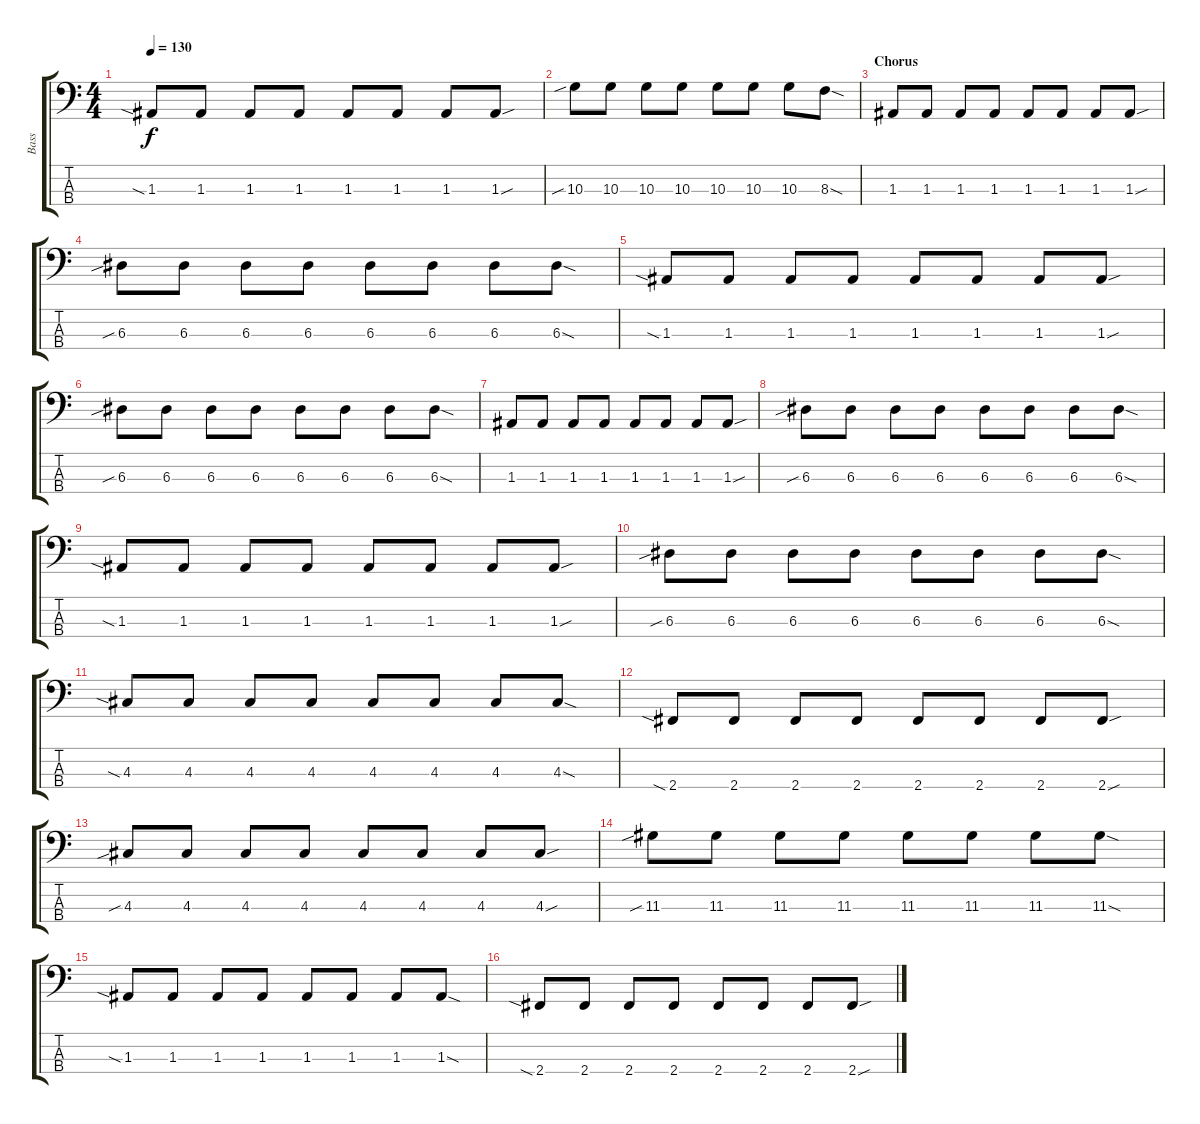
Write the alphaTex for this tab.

\track ("Bass" "Bass") {instrument electricbasspick}
\staff {score tabs}
\tuning (G2 D2 A1 E1) {hide}
\ts (4 4)
\tempo 130
\clef f4
\ks c
1.3{sia}.8{dy f} 1.3.8 1.3.8 1.3.8 1.3.8 1.3.8 1.3.8 1.3{sou}.8 |
10.3{sib}.8 10.3.8 10.3.8 10.3.8 10.3.8 10.3.8 10.3.8 8.3{sod}.8 |
\section ("" "Chorus")
1.3.8 1.3.8 1.3.8 1.3.8 1.3.8 1.3.8 1.3.8 1.3{sou}.8 |
6.3{sib}.8 6.3.8 6.3.8 6.3.8 6.3.8 6.3.8 6.3.8 6.3{sod}.8 |
1.3{sia}.8 1.3.8 1.3.8 1.3.8 1.3.8 1.3.8 1.3.8 1.3{sou}.8 |
6.3{sib}.8 6.3.8 6.3.8 6.3.8 6.3.8 6.3.8 6.3.8 6.3{sod}.8 |
1.3.8 1.3.8 1.3.8 1.3.8 1.3.8 1.3.8 1.3.8 1.3{sou}.8 |
6.3{sib}.8 6.3.8 6.3.8 6.3.8 6.3.8 6.3.8 6.3.8 6.3{sod}.8 |
1.3{sia}.8 1.3.8 1.3.8 1.3.8 1.3.8 1.3.8 1.3.8 1.3{sou}.8 |
6.3{sib}.8 6.3.8 6.3.8 6.3.8 6.3.8 6.3.8 6.3.8 6.3{sod}.8 |
4.3{sia}.8 4.3.8 4.3.8 4.3.8 4.3.8 4.3.8 4.3.8 4.3{sod}.8 |
2.4{sia}.8 2.4.8 2.4.8 2.4.8 2.4.8 2.4.8 2.4.8 2.4{sou}.8 |
4.3{sib}.8 4.3.8 4.3.8 4.3.8 4.3.8 4.3.8 4.3.8 4.3{sou}.8 |
11.3{sib}.8 11.3.8 11.3.8 11.3.8 11.3.8 11.3.8 11.3.8 11.3{sod}.8 |
1.3{sia}.8 1.3.8 1.3.8 1.3.8 1.3.8 1.3.8 1.3.8 1.3{sod}.8 |
2.4{sia}.8 2.4.8 2.4.8 2.4.8 2.4.8 2.4.8 2.4.8 2.4{sou}.8
